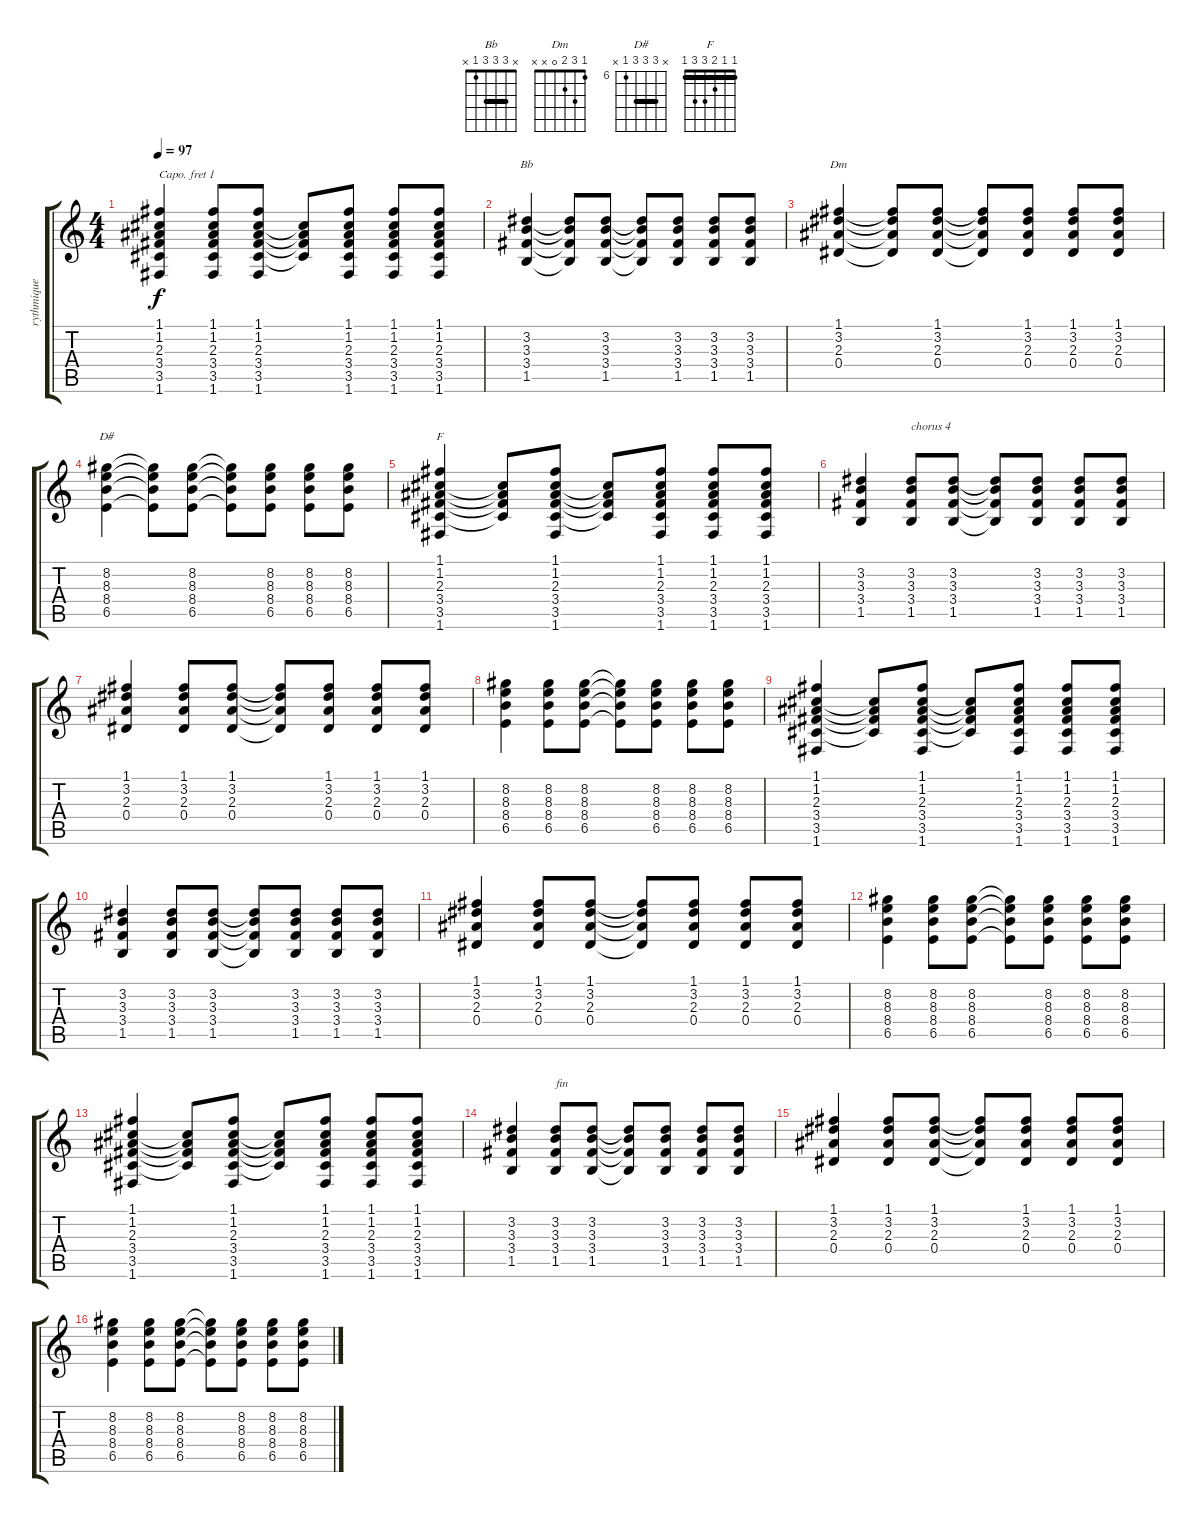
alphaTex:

\track ("rythmique" "rythmique") {instrument acousticguitarsteel}
\staff {score tabs}
\capo 1
\tuning (E4 B3 G3 D3 A2 E2) {hide}
\chord ("Bb" x 3 3 3 1 x) {barre 3}
\chord ("Dm" 1 3 2 0 x x)
\chord ("D#" x 8 8 8 6 x) {firstfret 6 barre 8}
\chord ("F" 1 1 2 3 3 1) {barre 1}
\ts (4 4)
\tempo 97
\clef g2
\ks c
(1.1 1.2 2.3 3.4 3.5 1.6).4{dy f} (1.1 1.2 2.3 3.4 3.5 1.6).8 (1.1 1.2 2.3 3.4 3.5 1.6).8 (1.2{t} 2.3{t} 3.4{t} 3.5{t}).8 (1.1 1.2 2.3 3.4 3.5 1.6).8 (1.1 1.2 2.3 3.4 3.5 1.6).8 (1.1 1.2 2.3 3.4 3.5 1.6).8 |
(3.2 3.3 3.4 1.5).4{ch "Bb"} (3.2{t} 3.3{t} 3.4{t} 1.5{t}).8 (3.2 3.3 3.4 1.5).8 (3.2{t} 3.3{t} 3.4{t} 1.5{t}).8 (3.2 3.3 3.4 1.5).8 (3.2 3.3 3.4 1.5).8 (3.2 3.3 3.4 1.5).8 |
(1.1 3.2 2.3 0.4).4{ch "Dm"} (1.1{t} 3.2{t} 2.3{t} 0.4{t}).8 (1.1 3.2 2.3 0.4).8 (1.1{t} 3.2{t} 2.3{t} 0.4{t}).8 (1.1 3.2 2.3 0.4).8 (1.1 3.2 2.3 0.4).8 (1.1 3.2 2.3 0.4).8 |
(8.2 8.3 8.4 6.5).4{ch "D#"} (8.2{t} 8.3{t} 8.4{t} 6.5{t}).8 (8.2 8.3 8.4 6.5).8 (8.2{t} 8.3{t} 8.4{t} 6.5{t}).8 (8.2 8.3 8.4 6.5).8 (8.2 8.3 8.4 6.5).8 (8.2 8.3 8.4 6.5).8 |
(1.1 1.2 2.3 3.4 3.5 1.6).4{ch "F"} (1.2{t} 2.3{t} 3.4{t} 3.5{t}).8 (1.1 1.2 2.3 3.4 3.5 1.6).8 (1.2{t} 2.3{t} 3.4{t} 3.5{t}).8 (1.1 1.2 2.3 3.4 3.5 1.6).8 (1.1 1.2 2.3 3.4 3.5 1.6).8 (1.1 1.2 2.3 3.4 3.5 1.6).8 |
(3.2 3.3 3.4 1.5).4 (3.2 3.3 3.4 1.5).8{txt "chorus 4"} (3.2 3.3 3.4 1.5).8 (3.2{t} 3.3{t} 3.4{t} 1.5{t}).8 (3.2 3.3 3.4 1.5).8 (3.2 3.3 3.4 1.5).8 (3.2 3.3 3.4 1.5).8 |
(1.1 3.2 2.3 0.4).4 (1.1 3.2 2.3 0.4).8 (1.1 3.2 2.3 0.4).8 (1.1{t} 3.2{t} 2.3{t} 0.4{t}).8 (1.1 3.2 2.3 0.4).8 (1.1 3.2 2.3 0.4).8 (1.1 3.2 2.3 0.4).8 |
(8.2 8.3 8.4 6.5).4 (8.2 8.3 8.4 6.5).8 (8.2 8.3 8.4 6.5).8 (8.2{t} 8.3{t} 8.4{t} 6.5{t}).8 (8.2 8.3 8.4 6.5).8 (8.2 8.3 8.4 6.5).8 (8.2 8.3 8.4 6.5).8 |
(1.1 1.2 2.3 3.4 3.5 1.6).4 (1.2{t} 2.3{t} 3.4{t} 3.5{t}).8 (1.1 1.2 2.3 3.4 3.5 1.6).8 (1.2{t} 2.3{t} 3.4{t} 3.5{t}).8 (1.1 1.2 2.3 3.4 3.5 1.6).8 (1.1 1.2 2.3 3.4 3.5 1.6).8 (1.1 1.2 2.3 3.4 3.5 1.6).8 |
(3.2 3.3 3.4 1.5).4 (3.2 3.3 3.4 1.5).8 (3.2 3.3 3.4 1.5).8 (3.2{t} 3.3{t} 3.4{t} 1.5{t}).8 (3.2 3.3 3.4 1.5).8 (3.2 3.3 3.4 1.5).8 (3.2 3.3 3.4 1.5).8 |
(1.1 3.2 2.3 0.4).4 (1.1 3.2 2.3 0.4).8 (1.1 3.2 2.3 0.4).8 (1.1{t} 3.2{t} 2.3{t} 0.4{t}).8 (1.1 3.2 2.3 0.4).8 (1.1 3.2 2.3 0.4).8 (1.1 3.2 2.3 0.4).8 |
(8.2 8.3 8.4 6.5).4 (8.2 8.3 8.4 6.5).8 (8.2 8.3 8.4 6.5).8 (8.2{t} 8.3{t} 8.4{t} 6.5{t}).8 (8.2 8.3 8.4 6.5).8 (8.2 8.3 8.4 6.5).8 (8.2 8.3 8.4 6.5).8 |
(1.1 1.2 2.3 3.4 3.5 1.6).4 (1.2{t} 2.3{t} 3.4{t} 3.5{t}).8 (1.1 1.2 2.3 3.4 3.5 1.6).8 (1.2{t} 2.3{t} 3.4{t} 3.5{t}).8 (1.1 1.2 2.3 3.4 3.5 1.6).8 (1.1 1.2 2.3 3.4 3.5 1.6).8 (1.1 1.2 2.3 3.4 3.5 1.6).8 |
(3.2 3.3 3.4 1.5).4 (3.2 3.3 3.4 1.5).8{txt "fin"} (3.2 3.3 3.4 1.5).8 (3.2{t} 3.3{t} 3.4{t} 1.5{t}).8 (3.2 3.3 3.4 1.5).8 (3.2 3.3 3.4 1.5).8 (3.2 3.3 3.4 1.5).8 |
(1.1 3.2 2.3 0.4).4 (1.1 3.2 2.3 0.4).8 (1.1 3.2 2.3 0.4).8 (1.1{t} 3.2{t} 2.3{t} 0.4{t}).8 (1.1 3.2 2.3 0.4).8 (1.1 3.2 2.3 0.4).8 (1.1 3.2 2.3 0.4).8 |
(8.2 8.3 8.4 6.5).4 (8.2 8.3 8.4 6.5).8 (8.2 8.3 8.4 6.5).8 (8.2{t} 8.3{t} 8.4{t} 6.5{t}).8 (8.2 8.3 8.4 6.5).8 (8.2 8.3 8.4 6.5).8 (8.2 8.3 8.4 6.5).8
